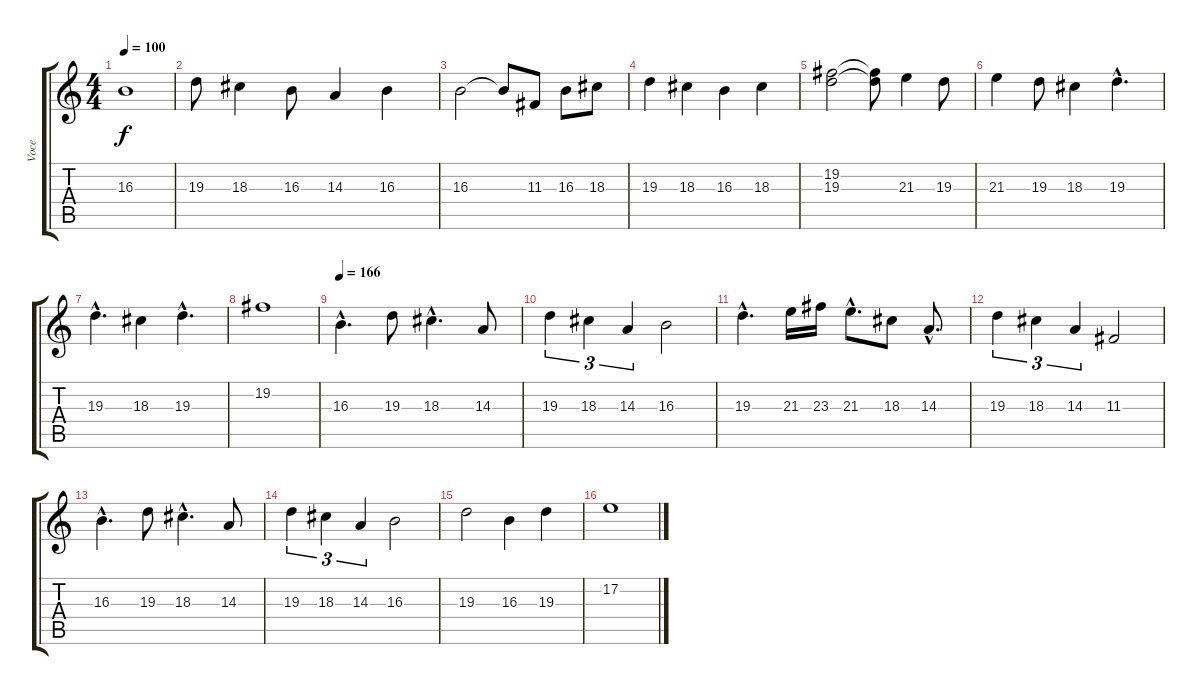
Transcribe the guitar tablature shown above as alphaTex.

\track ("Voce" "Voce") {instrument lead6voice}
\staff {score tabs}
\tuning (E4 B3 G3 D3 A2 E2) {hide}
\ts (4 4)
\tempo 100
\clef g2
\ks c
16.3.1{dy f} |
19.3.8 18.3.4 16.3.8 14.3.4 16.3.4 |
16.3.2 16.3{t}.8 11.3.8 16.3.8 18.3.8 |
19.3.4 18.3.4 16.3.4 18.3.4 |
(19.2 19.3).2 (19.2{t} 19.3{t}).8 21.3.4 19.3.8 |
21.3.4 19.3.8 18.3.4 19.3{hac}.4{d} |
19.3{hac}.4{d} 18.3.4 19.3{hac}.4{d} |
19.2.1 |
\tempo 166
16.3{hac}.4{d} 19.3.8 18.3{hac}.4{d} 14.3.8 |
19.3.4{tu (3 2)} 18.3.4{tu (3 2)} 14.3.4{tu (3 2)} 16.3.2 |
19.3{hac}.4{d} 21.3.16 23.3.16 21.3{hac}.8{d} 18.3.8 14.3{hac}.8{d} |
19.3.4{tu (3 2)} 18.3.4{tu (3 2)} 14.3.4{tu (3 2)} 11.3.2 |
16.3{hac}.4{d} 19.3.8 18.3{hac}.4{d} 14.3.8 |
19.3.4{tu (3 2)} 18.3.4{tu (3 2)} 14.3.4{tu (3 2)} 16.3.2 |
19.3.2 16.3.4 19.3.4 |
17.2.1
